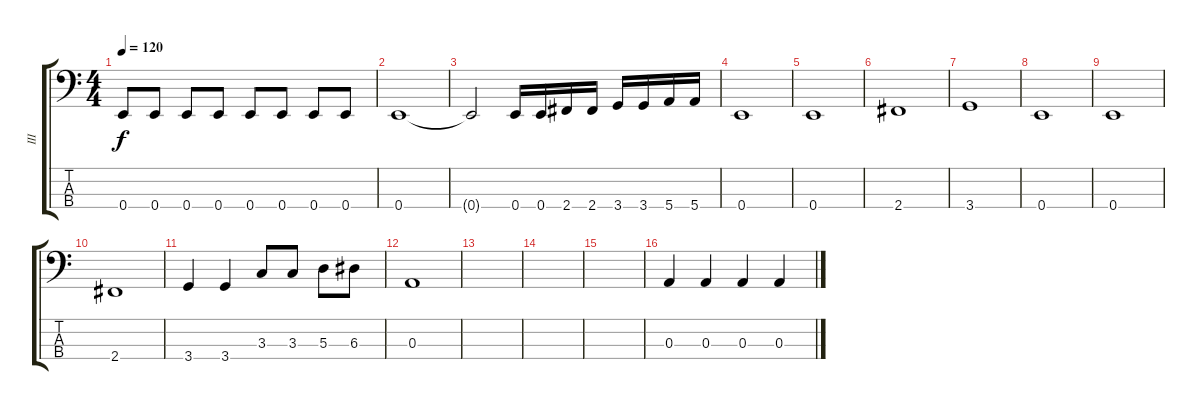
\track ("III" "III") {instrument electricbassfinger}
\staff {score tabs}
\tuning (G2 D2 A1 E1) {hide}
\ts (4 4)
\tempo 120
\clef f4
\ks c
0.4.8{dy f} 0.4.8 0.4.8 0.4.8 0.4.8 0.4.8 0.4.8 0.4.8 |
0.4.1 |
0.4{t}.2 0.4.16 0.4.16 2.4.16 2.4.16 3.4.16 3.4.16 5.4.16 5.4.16 |
0.4.1 |
0.4.1 |
2.4.1 |
3.4.1 |
0.4.1 |
0.4.1 |
2.4.1 |
3.4.4 3.4.4 3.3.8 3.3.8 5.3.8 6.3.8 |
0.3.1 |
|
|
|
0.3.4 0.3.4 0.3.4 0.3.4
